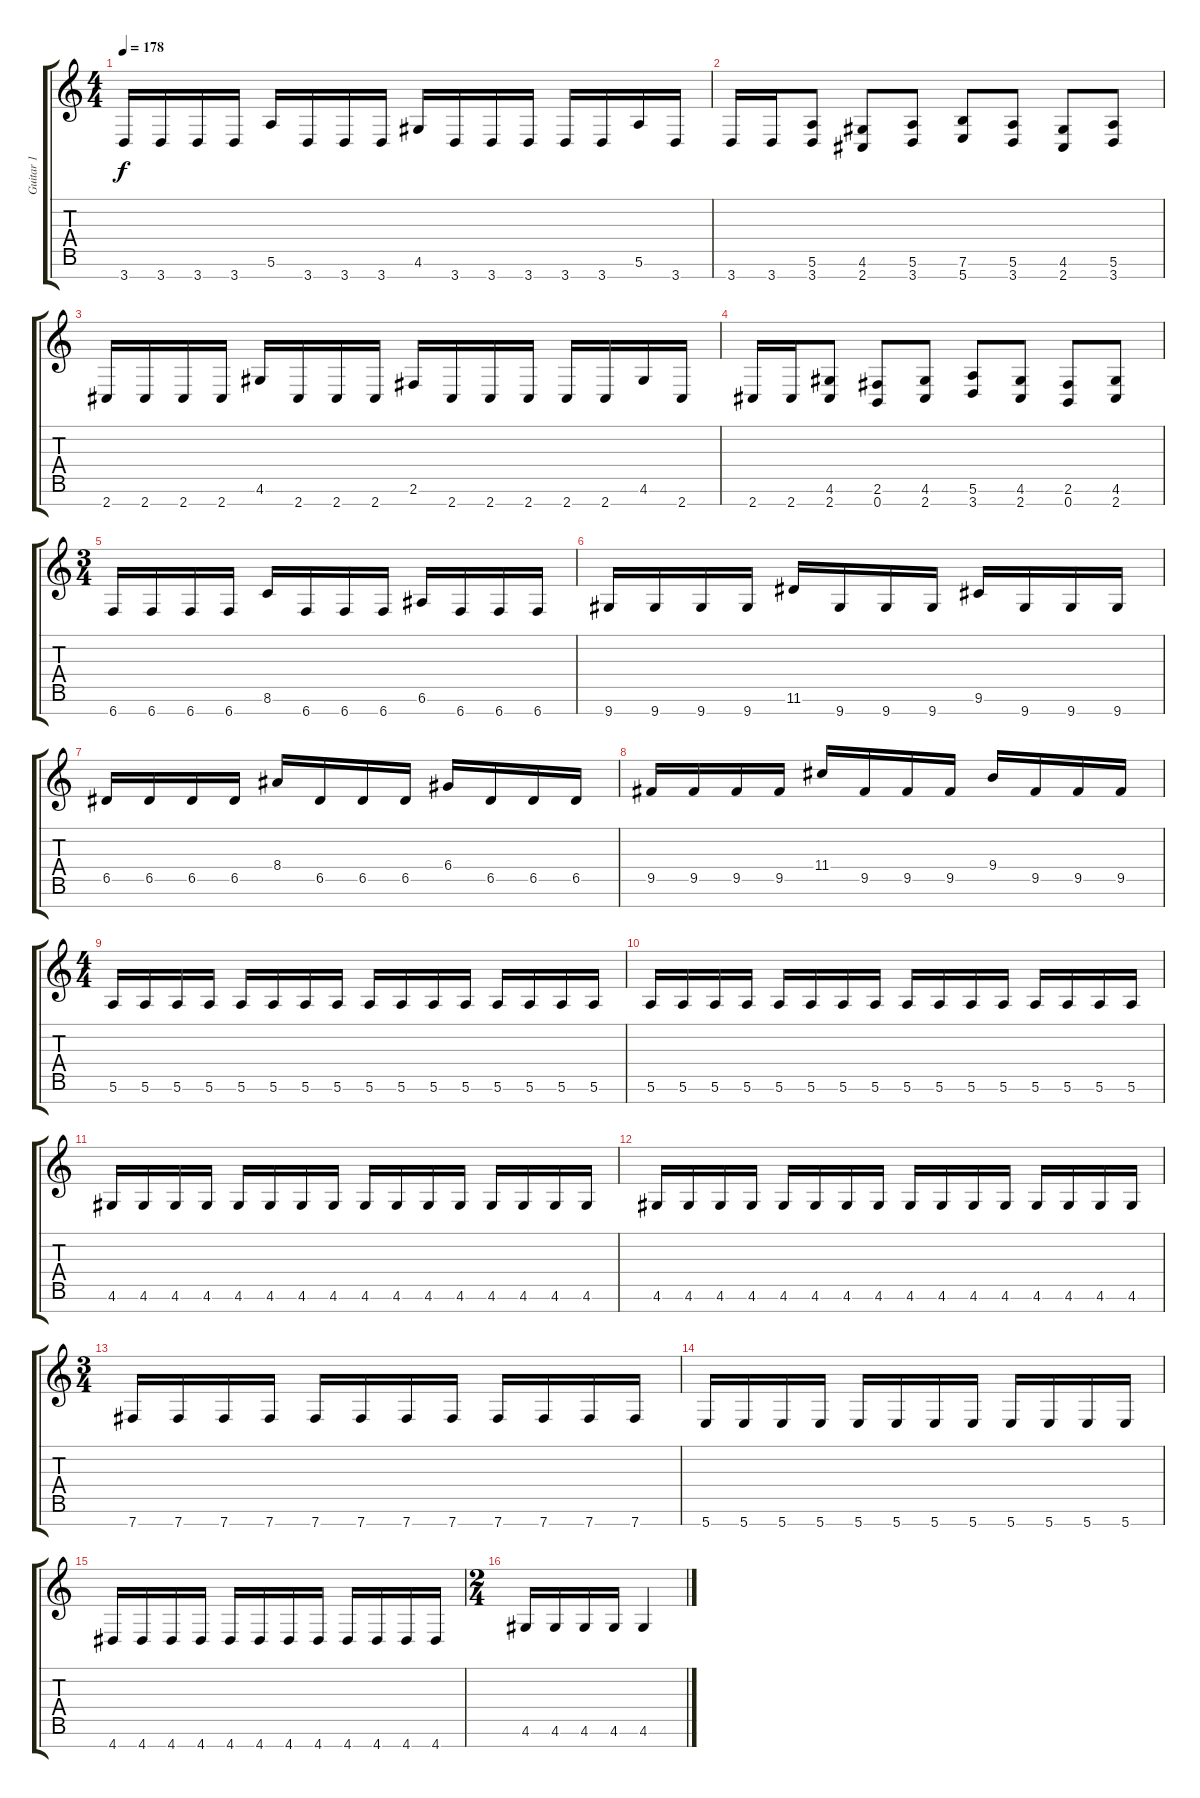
\track ("Guitar 1" "Guitar 1") {instrument distortionguitar}
\staff {score tabs}
\tuning (E4 B3 G3 D3 A2 E2 B1) {hide}
\ts (4 4)
\tempo 178
\clef g2
\ks c
3.7.16{dy f} 3.7.16 3.7.16 3.7.16 5.6.16 3.7.16 3.7.16 3.7.16 4.6.16 3.7.16 3.7.16 3.7.16 3.7.16 3.7.16 5.6.16 3.7.16 |
3.7.16 3.7.16 (5.6 3.7).8 (4.6 2.7).8 (5.6 3.7).8 (7.6 5.7).8 (5.6 3.7).8 (4.6 2.7).8 (5.6 3.7).8 |
2.7.16 2.7.16 2.7.16 2.7.16 4.6.16 2.7.16 2.7.16 2.7.16 2.6.16 2.7.16 2.7.16 2.7.16 2.7.16 2.7.16 4.6.16 2.7.16 |
2.7.16 2.7.16 (4.6 2.7).8 (2.6 0.7).8 (4.6 2.7).8 (5.6 3.7).8 (4.6 2.7).8 (2.6 0.7).8 (4.6 2.7).8 |
\ts (3 4)
6.7.16 6.7.16 6.7.16 6.7.16 8.6.16 6.7.16 6.7.16 6.7.16 6.6.16 6.7.16 6.7.16 6.7.16 |
9.7.16 9.7.16 9.7.16 9.7.16 11.6.16 9.7.16 9.7.16 9.7.16 9.6.16 9.7.16 9.7.16 9.7.16 |
6.5.16 6.5.16 6.5.16 6.5.16 8.4.16 6.5.16 6.5.16 6.5.16 6.4.16 6.5.16 6.5.16 6.5.16 |
9.5.16 9.5.16 9.5.16 9.5.16 11.4.16 9.5.16 9.5.16 9.5.16 9.4.16 9.5.16 9.5.16 9.5.16 |
\ts (4 4)
5.6.16 5.6.16 5.6.16 5.6.16 5.6.16 5.6.16 5.6.16 5.6.16 5.6.16 5.6.16 5.6.16 5.6.16 5.6.16 5.6.16 5.6.16 5.6.16 |
5.6.16 5.6.16 5.6.16 5.6.16 5.6.16 5.6.16 5.6.16 5.6.16 5.6.16 5.6.16 5.6.16 5.6.16 5.6.16 5.6.16 5.6.16 5.6.16 |
4.6.16 4.6.16 4.6.16 4.6.16 4.6.16 4.6.16 4.6.16 4.6.16 4.6.16 4.6.16 4.6.16 4.6.16 4.6.16 4.6.16 4.6.16 4.6.16 |
4.6.16 4.6.16 4.6.16 4.6.16 4.6.16 4.6.16 4.6.16 4.6.16 4.6.16 4.6.16 4.6.16 4.6.16 4.6.16 4.6.16 4.6.16 4.6.16 |
\ts (3 4)
7.7.16 7.7.16 7.7.16 7.7.16 7.7.16 7.7.16 7.7.16 7.7.16 7.7.16 7.7.16 7.7.16 7.7.16 |
5.7.16 5.7.16 5.7.16 5.7.16 5.7.16 5.7.16 5.7.16 5.7.16 5.7.16 5.7.16 5.7.16 5.7.16 |
4.7.16 4.7.16 4.7.16 4.7.16 4.7.16 4.7.16 4.7.16 4.7.16 4.7.16 4.7.16 4.7.16 4.7.16 |
\ts (2 4)
4.6.16 4.6.16 4.6.16 4.6.16 4.6.4
